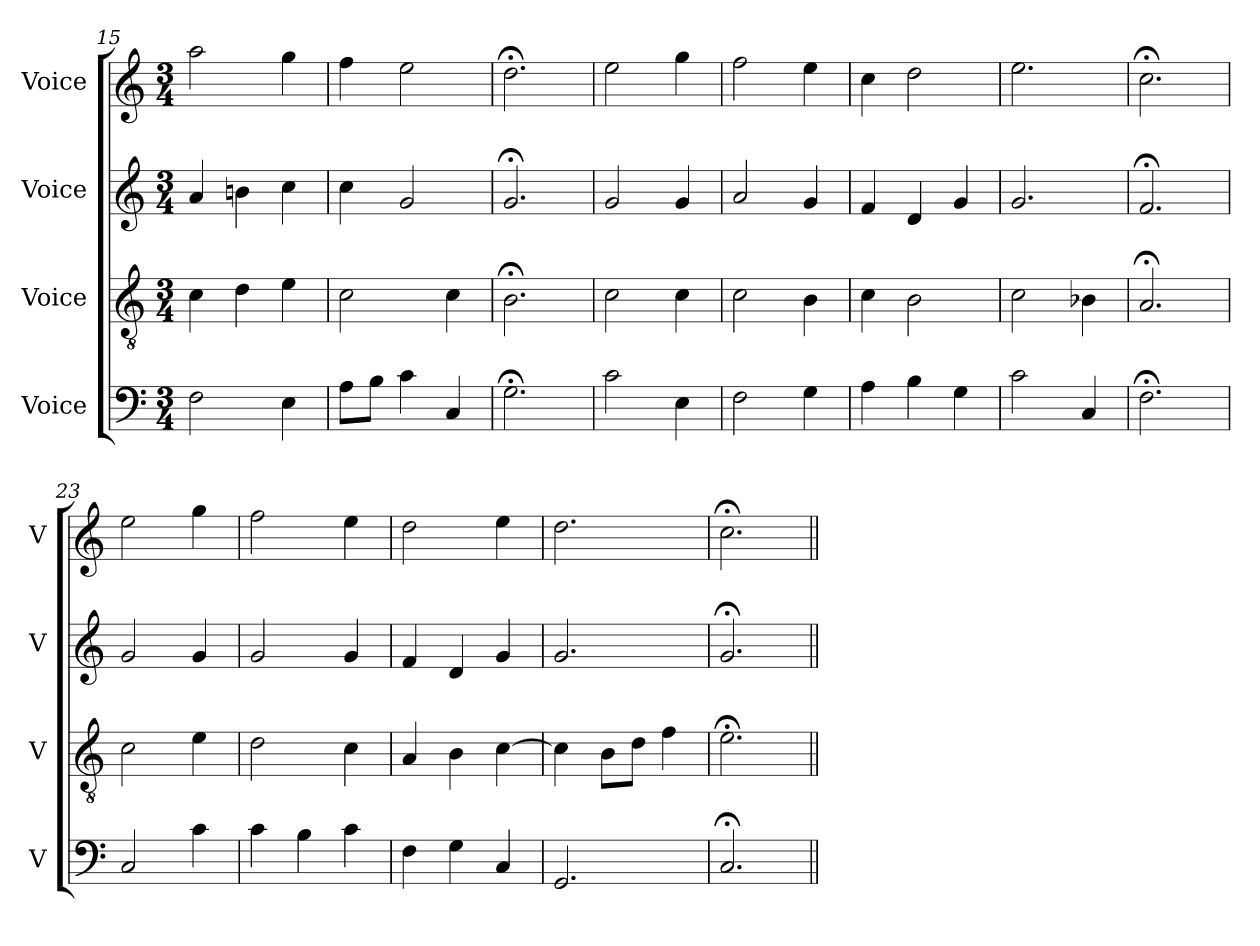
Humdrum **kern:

**kern	**kern	**kern	**kern
*part4	*part3	*part2	*part1
*staff4	*staff3	*staff2	*staff1
*I"Voice	*I"Voice	*I"Voice	*I"Voice
*I'V	*I'V	*I'V	*I'V
*clefF4	*clefGv2	*clefG2	*clefG2
*k[]	*k[]	*k[]	*k[]
*M3/4	*M3/4	*M3/4	*M3/4
=15	=15	=15	=15
2F\	4c\	4a/	2aa\
.	4d\	4bn\	.
4E\	4e\	4cc\	4gg\
=16	=16	=16	=16
8A\L	2c\	4cc\	4ff\
8B\J	.	.	.
4c\	.	2g/	2ee\
4C/	4c\	.	.
!!LO:LB:g=z
=17	=17	=17	=17
2.G;\	2.B;\	2.g;/	2.dd;\
=18	=18	=18	=18
2c\	2c\	2g/	2ee\
4E\	4c\	4g/	4gg\
=19	=19	=19	=19
2F\	2c\	2a/	2ff\
4G\	4B\	4g/	4ee\
=20	=20	=20	=20
4A\	4c\	4f/	4cc\
4B\	2B\	4d/	2dd\
4G\	.	4g/	.
=21	=21	=21	=21
2c\	2c\	2.g/	2.ee\
4C/	4B-X\	.	.
=22	=22	=22	=22
2.F;\	2.A;/	2.f;/	2.cc;\
=23	=23	=23	=23
2C/	2c\	2g/	2ee\
4c\	4e\	4g/	4gg\
=24	=24	=24	=24
4c\	2d\	2g/	2ff\
4B\	.	.	.
4c\	4c\	4g/	4ee\
=25	=25	=25	=25
4F\	4A/	4f/	2dd\
4G\	4B\	4d/	.
4C/	[4c\	4g/	4ee\
!!LO:PB:g=z
=26	=26	=26	=26
2.GG/	4c\]	2.g/	2.dd\
.	8B\L	.	.
.	8d\J	.	.
.	4f\	.	.
=27	=27	=27	=27
2.C;/	2.e;\	2.g;/	2.cc;\
=||	=||	=||	=||
*-	*-	*-	*-
